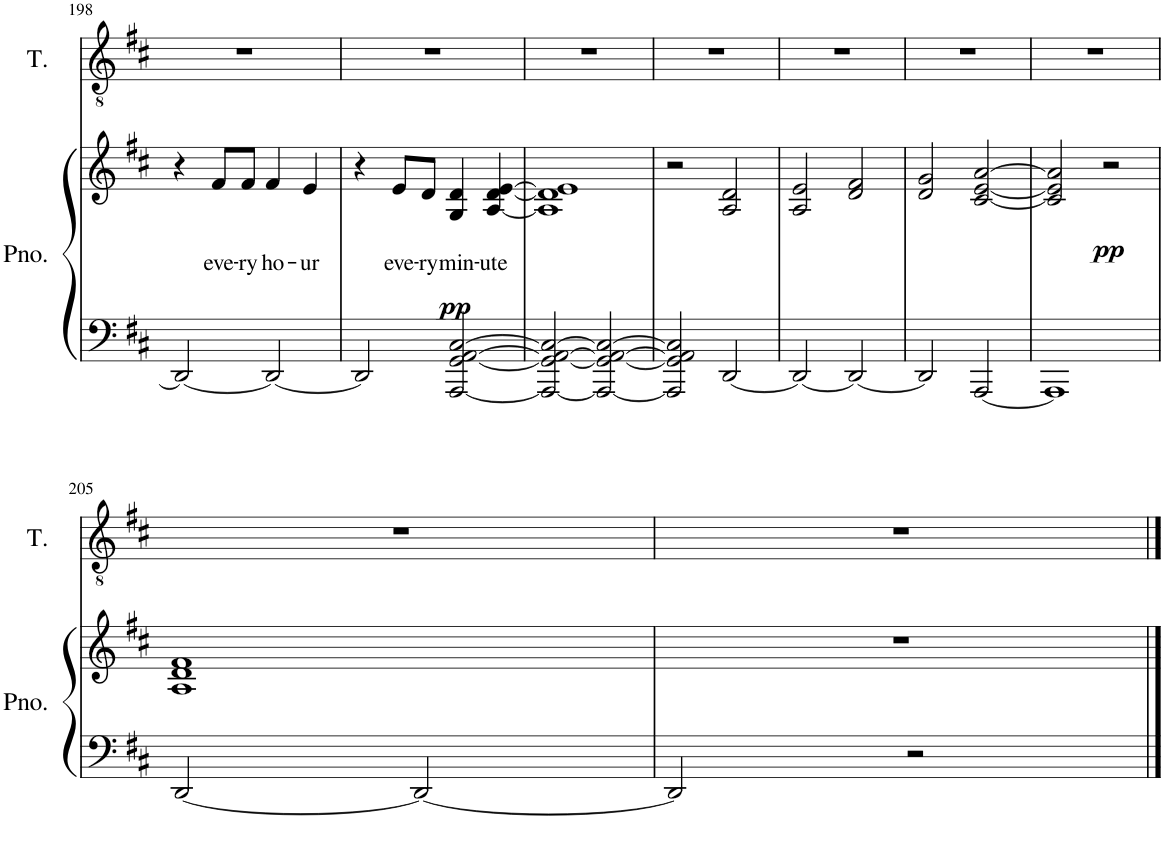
**kern	**kern	**text	**dynam	**kern
*part2	*part2	*part2	*part2	*part1
*staff3	*staff2	*staff2	*staff2/3	*staff1
*I"Piano	*	*	*	*I"Tenor
*I'Pno.	*	*	*	*I'T.
!!LO:PB:g=z
*clefF4	*clefG2	*	*	*clefGv2
*k[f#c#]	*k[f#c#]	*	*	*k[f#c#]
*M4/4	*M4/4	*	*	*M4/4
=198	=198	=198	=198	=198
2DD/_	4r	.	.	1r
!	!	!LO:LY:b	!	!
.	8f#/L	eve-	.	.
!	!	!LO:LY:b	!	!
.	8f#/J	-ry	.	.
!	!	!LO:LY:b	!	!
2DD/_	4f#/	ho-	.	.
!	!	!LO:LY:b	!	!
.	4e/	-ur	.	.
=199	=199	=199	=199	=199
2DD/]	4r	.	.	1r
!	!	!LO:LY:b	!	!
.	8e/L	eve-	.	.
!	!	!LO:LY:b	!	!
.	8d/J	-ry	.	.
!	!	!LO:LY:b	!LO:DY:b	!
[2AAA/ [2GG/ [2AA/ [2C#/	4G/ 4d/	min-	pp	.
!	!	!LO:LY:b	!	!
.	[4A/ [4d/ [4e/	-ute	.	.
=200	=200	=200	=200	=200
2AAA/_ 2GG/_ 2AA/_ 2C#/_	1A] 1d] 1e]	.	.	1r
2AAA/_ 2GG/_ 2AA/_ 2C#/_	.	.	.	.
=201	=201	=201	=201	=201
2AAA/] 2GG/] 2AA/] 2C#/]	2r	.	.	1r
[2DD/	2A/ 2d/	.	.	.
=202	=202	=202	=202	=202
2DD/_	2A/ 2e/	.	.	1r
2DD/_	2d/ 2f#/	.	.	.
=203	=203	=203	=203	=203
2DD/]	2d/ 2g/	.	.	1r
[2AAA/	[2c#/ [2e/ [2a/	.	.	.
=204	=204	=204	=204	=204
1AAA]	2c#/] 2e/] 2a/]	.	.	1r
!	!	!	!LO:DY:b	!
.	2r	.	pp	.
!!LO:LB:g=z
=205	=205	=205	=205	=205
[2DD/	1A 1d 1f#	.	.	1r
2DD/_	.	.	.	.
=206	=206	=206	=206	=206
2DD/]	1r	.	.	1r
2r	.	.	.	.
==	==	==	==	==
*-	*-	*-	*-	*-
